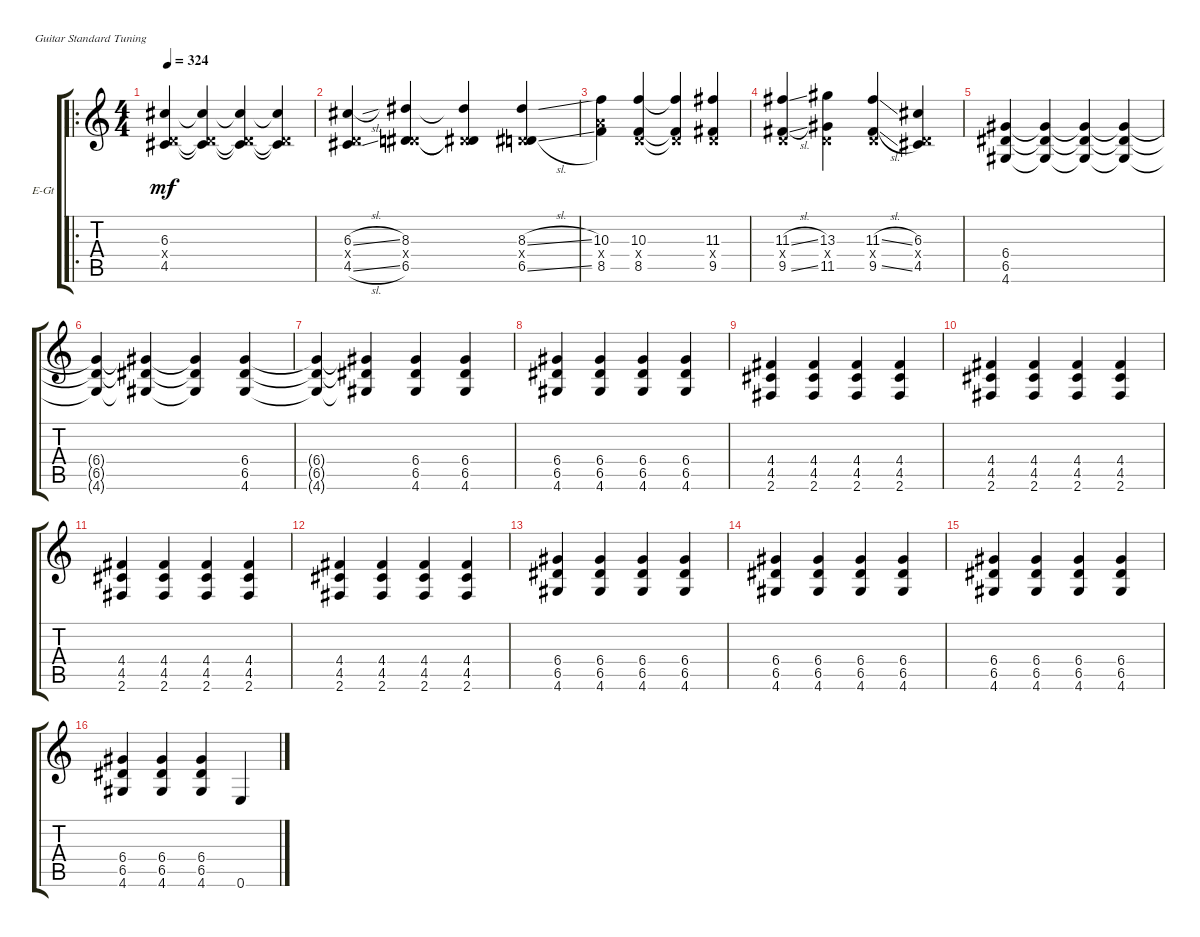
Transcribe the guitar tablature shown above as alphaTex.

\defaultSystemsLayout 4
\bracketExtendMode groupsimilarinstruments
\firstSystemTrackNameOrientation horizontal
\otherSystemsTrackNameOrientation horizontal
\track ("Sishir" "E-Gt") {instrument distortionguitar}
\staff {score tabs}
\tuning (E4 B3 G3 D3 A2 E2)
\ro
\ts (4 4)
\tempo 324
\clef g2
\ks c
(4.5 0.4{x} 6.3).4{dy mf} (6.3{t} 0.4{x t} 4.5{t}).4 (6.3{t} 0.4{x t} 4.5{t}).4 (6.3{t} 0.4{x t} 4.5{t}).4 |
(4.5{sl} 0.4{x} 6.3{sl}).4 (8.3 6.5 0.4{x}).4 (8.3{t} 0.4{x t} 6.5{t}).4 (8.3{sl} 0.4{x} 6.5{sl}).4 |
(10.3 7.4{x} 8.5).4 (10.3 0.4{x} 8.5).4 (10.3{t} 0.4{x t} 8.5{t}).4 (0.4{x} 11.3 9.5).4 |
(0.4{x} 11.3{sl} 9.5{sl}).4 (13.3 11.5 0.4{x}).4 (11.3{sl} 0.4{x} 9.5{sl}).4 (6.3 0.4{x} 4.5).4 |
(4.6 6.5 6.4).4 (6.4{t} 6.5{t} 4.6{t}).4 (6.4{t} 6.5{t} 4.6{t}).4 (6.4{t} 6.5{t} 4.6{t}).4 |
(4.6{t} 6.5{t} 6.4{t}).4 (4.6{t} 6.5{t} 6.4{t}).4 (4.6{t} 6.4{t} 6.5{t}).4 (4.6 6.5 6.4).4 |
(4.6{t} 6.5{t} 6.4{t}).4 (4.6{t} 6.5{t} 6.4{t}).4 (4.6 6.5 6.4).4 (4.6 6.5 6.4).4 |
(4.6 6.5 6.4).4 (4.6 6.5 6.4).4 (4.6 6.5 6.4).4 (4.6 6.5 6.4).4 |
(2.6 4.5 4.4).4 (2.6 4.5 4.4).4 (2.6 4.5 4.4).4 (2.6 4.5 4.4).4 |
(2.6 4.5 4.4).4 (2.6 4.5 4.4).4 (2.6 4.5 4.4).4 (2.6 4.5 4.4).4 |
(2.6 4.5 4.4).4 (2.6 4.5 4.4).4 (2.6 4.5 4.4).4 (2.6 4.5 4.4).4 |
(2.6 4.5 4.4).4 (2.6 4.5 4.4).4 (2.6 4.5 4.4).4 (2.6 4.5 4.4).4 |
(4.6 6.5 6.4).4 (4.6 6.5 6.4).4 (4.6 6.5 6.4).4 (4.6 6.5 6.4).4 |
(4.6 6.5 6.4).4 (4.6 6.5 6.4).4 (4.6 6.5 6.4).4 (4.6 6.5 6.4).4 |
(4.6 6.5 6.4).4 (4.6 6.5 6.4).4 (4.6 6.5 6.4).4 (4.6 6.5 6.4).4 |
(4.6 6.5 6.4).4 (4.6 6.5 6.4).4 (4.6 6.5 6.4).4 0.6.4
